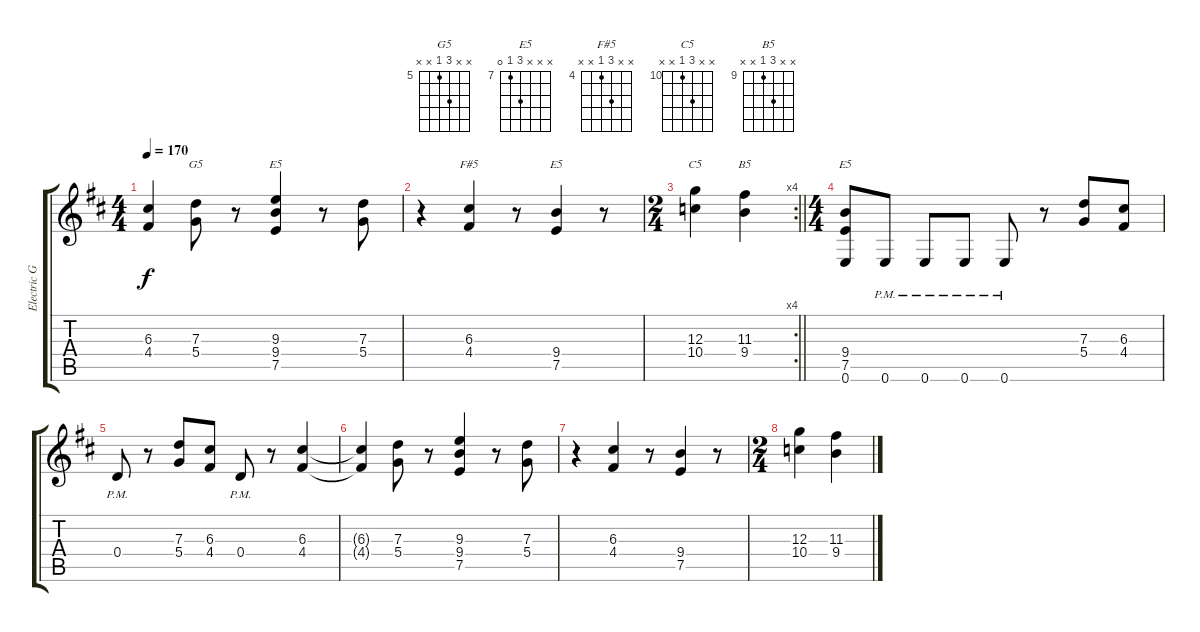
\track ("Electric Guitar" "Electric G") {instrument distortionguitar}
\staff {score tabs}
\tuning (E4 B3 G3 D3 A2 E2) {hide}
\chord ("G5" x x 7 5 x x) {firstfret 5}
\chord ("E5" x x 9 9 7 x) {firstfret 7 barre 9}
\chord ("F#5" x x 6 4 x x) {firstfret 4}
\chord ("E5" x x x 9 7 x) {firstfret 7}
\chord ("C5" x x 12 10 x x) {firstfret 10}
\chord ("B5" x x 11 9 x x) {firstfret 9}
\chord ("E5" x x x 9 7 0) {firstfret 7}
\ts (4 4)
\tempo 170
\clef g2
\ks d
(6.3{t} 4.4{t}).4{dy f} (7.3 5.4).8{ch "G5"} r.8 (9.3 9.4 7.5).4{ch "E5"} r.8 (7.3 5.4).8 |
r.4 (6.3 4.4).4{ch "F#5"} r.8 (9.4 7.5).4{ch "E5"} r.8 |
\rc 4
\ts (2 4)
\barLineRight lightlight
(12.3 10.4).4{ch "C5"} (11.3 9.4).4{ch "B5"} |
\ts (4 4)
(9.4 7.5 0.6).8{ch "E5"} 0.6{pm}.8 0.6{pm}.8 0.6{pm}.8 0.6{pm}.8 r.8 (7.3 5.4).8 (6.3 4.4).8 |
0.4{pm}.8 r.8 (7.3 5.4).8 (6.3 4.4).8 0.4{pm}.8 r.8 (6.3 4.4).4 |
(6.3{t} 4.4{t}).4 (7.3 5.4).8{volume 0} r.8 (9.3 9.4 7.5).4 r.8 (7.3 5.4).8 |
r.4 (6.3 4.4).4 r.8 (9.4 7.5).4 r.8 |
\ts (2 4)
(12.3 10.4).4 (11.3 9.4).4
